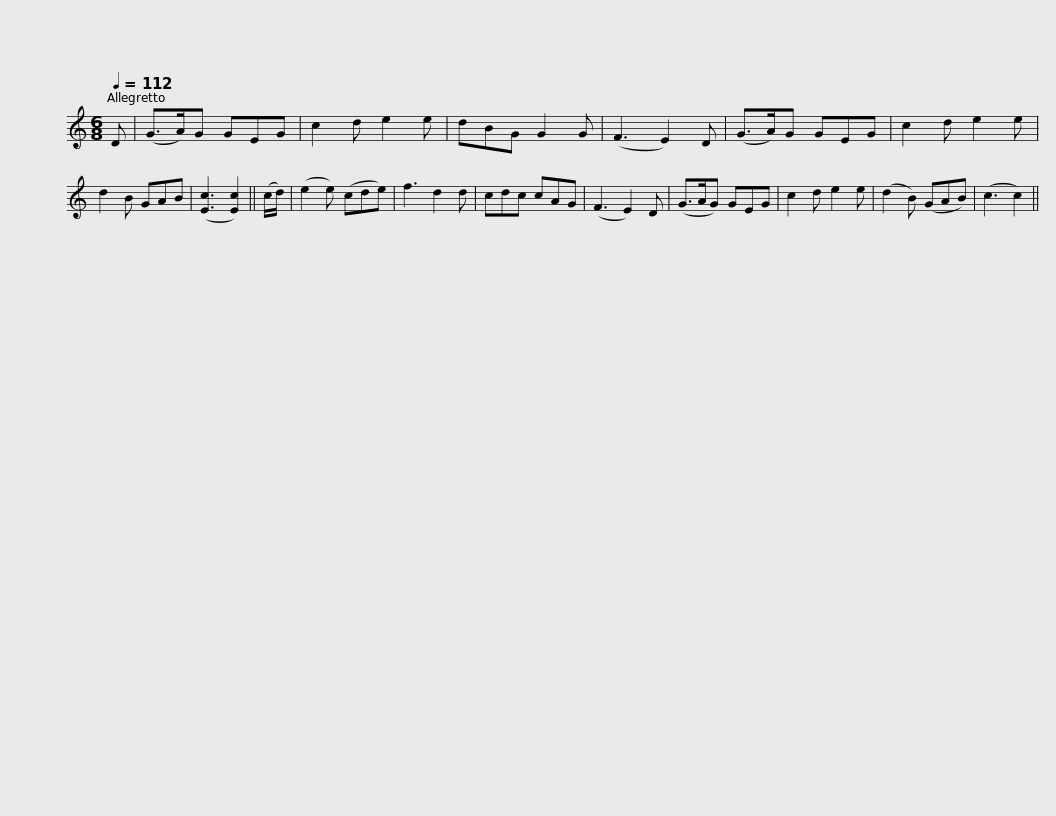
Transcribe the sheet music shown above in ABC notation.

X:1
L:1/8
Q:1/4=112
M:6/8
I:linebreak $
K:C
V:1 treble
V:1
 D | (G>A)G GEG | c2 d e2 e | dBG G2 G | (F3 E2) D | %5
 (G>A)G GEG | c2 d e2 e | d2 B GAB | ([Ec]3 [Ec]2) || (c/d/) |$ %10
 (e2 e) (cde) | f3 d2 d | cdc cAG | (F3 E2) D | (G>AG) GEG | %15
 c2 d e2 e | (d2 B) (GAB) | (c3 c2) || %18
